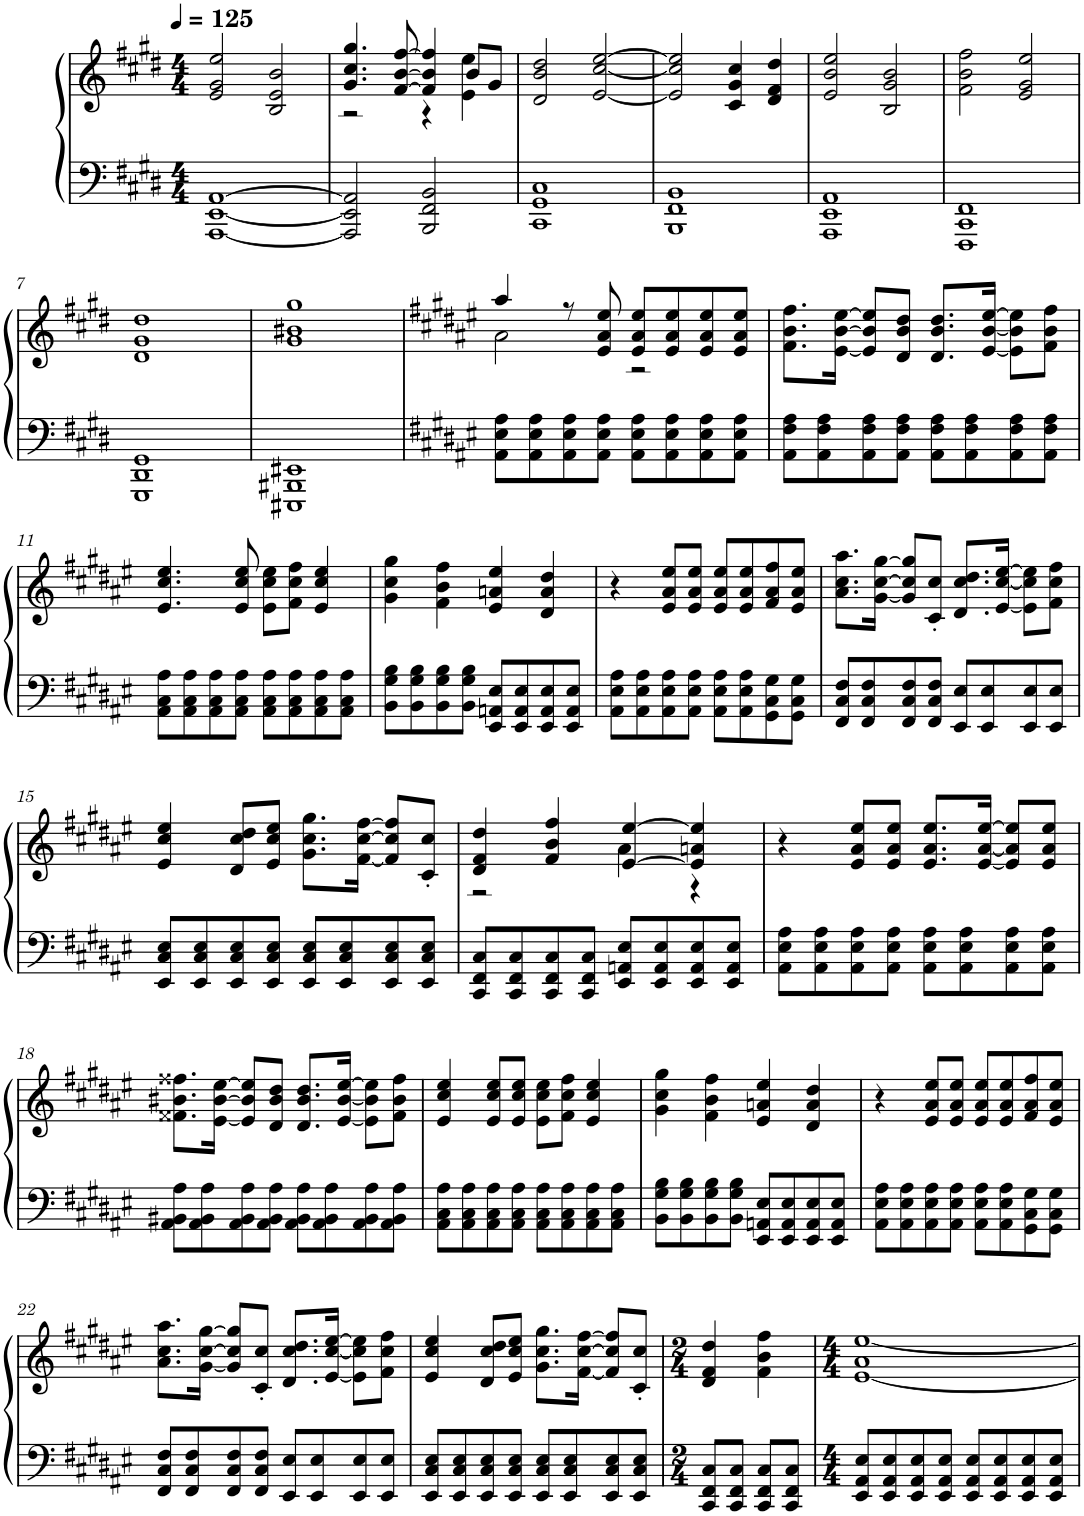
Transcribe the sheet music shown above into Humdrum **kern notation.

**kern	**kern
*part1	*part1
*staff2	*staff1
*I"Piano	*
*I'Pno.	*
*clefF4	*clefG2
*k[f#c#g#d#]	*k[f#c#g#d#]
*M4/4	*M4/4
*MM125	*MM125
=1	=1
[1AAA [1EE [1AA	2e/ 2g#/ 2ee/
.	2B/ 2e/ 2b/
=2	=2
*	*^
2AAA/] 2EE/] 2AA/]	4.g#/ 4.cc#/ 4.gg#/	2r
.	[8f#/ [8b/ [8ff#/	.
2BBB/ 2FF#/ 2BB/	4f#/] 4b/] 4ff#/]	4r
.	8b/L	4e\ 4ee\
.	8g#/J	.
*	*v	*v
=3	=3
1CC# 1GG# 1C#	2d#/ 2b/ 2dd#/
.	[2e/ [2cc#/ [2ee/
=4	=4
1BBB 1FF# 1BB	2e/] 2cc#/] 2ee/]
.	4c#/ 4g#/ 4cc#/
.	4d#/ 4f#/ 4dd#/
=5	=5
1AAA 1EE 1AA	2e/ 2b/ 2ee/
.	2B/ 2g#/ 2b/
=6	=6
1FFF# 1CC# 1FF#	2f#\ 2b\ 2ff#\
.	2e/ 2g#/ 2ee/
!!LO:LB:g=z
=7	=7
1GGG# 1DD# 1GG#	1d# 1g# 1dd#
=8	=8
1EEE#X 1BBB#X 1EE#X	1g# 1b#X 1gg#
=9	=9
*k[f#c#g#d#a#e#]	*k[f#c#g#d#a#e#]
*	*^
8AA#\ 8E#\ 8A#\L	4aa#/	2a#\
8AA#\ 8E#\ 8A#\	.	.
8AA#\ 8E#\ 8A#\	8r	.
8AA#\ 8E#\ 8A#\J	8e#/ 8a#/ 8ee#/	.
8AA#\ 8E#\ 8A#\L	8e#/ 8a#/ 8ee#/L	2r
8AA#\ 8E#\ 8A#\	8e#/ 8a#/ 8ee#/	.
8AA#\ 8E#\ 8A#\	8e#/ 8a#/ 8ee#/	.
8AA#\ 8E#\ 8A#\J	8e#/ 8a#/ 8ee#/J	.
*	*v	*v
=10	=10
8AA#\ 8F#\ 8A#\L	8.f#\ 8.b\ 8.ff#\L
8AA#\ 8F#\ 8A#\	.
.	[16e#\ [16b\ [16ee#\Jk
8AA#\ 8F#\ 8A#\	8e#/] 8b/] 8ee#/]L
8AA#\ 8F#\ 8A#\J	8d#/ 8b/ 8dd#/J
8AA#\ 8F#\ 8A#\L	8.d#/ 8.b/ 8.dd#/L
8AA#\ 8F#\ 8A#\	.
.	[16e#/ [16b/ [16ee#/Jk
8AA#\ 8F#\ 8A#\	8e#\] 8b\] 8ee#\]L
8AA#\ 8F#\ 8A#\J	8f#\ 8b\ 8ff#\J
!!LO:LB:g=z
=11	=11
8AA#\ 8C#\ 8A#\L	4.e#/ 4.cc#/ 4.ee#/
8AA#\ 8C#\ 8A#\	.
8AA#\ 8C#\ 8A#\	.
8AA#\ 8C#\ 8A#\J	8e#/ 8cc#/ 8ee#/
8AA#\ 8C#\ 8A#\L	8e#\ 8cc#\ 8ee#\L
8AA#\ 8C#\ 8A#\	8f#\ 8cc#\ 8ff#\J
8AA#\ 8C#\ 8A#\	4e#/ 4cc#/ 4ee#/
8AA#\ 8C#\ 8A#\J	.
=12	=12
8BB\ 8G#\ 8B\L	4g#\ 4cc#\ 4gg#\
8BB\ 8G#\ 8B\	.
8BB\ 8G#\ 8B\	4f#\ 4b\ 4ff#\
8BB\ 8G#\ 8B\J	.
8EE#/ 8AAn/ 8E#/L	4e#/ 4an/ 4ee#/
8EE#/ 8AA/ 8E#/	.
8EE#/ 8AA/ 8E#/	4d#/ 4a/ 4dd#/
8EE#/ 8AA/ 8E#/J	.
=13	=13
8AA#\ 8E#\ 8A#\L	4r
8AA#\ 8E#\ 8A#\	.
8AA#\ 8E#\ 8A#\	8e#/ 8a#/ 8ee#/L
8AA#\ 8E#\ 8A#\J	8e#/ 8a#/ 8ee#/J
8AA#\ 8E#\ 8A#\L	8e#/ 8a#/ 8ee#/L
8AA#\ 8E#\ 8A#\	8e#/ 8a#/ 8ee#/
8GG#\ 8C#\ 8G#\	8f#/ 8a#/ 8ff#/
8GG#\ 8C#\ 8G#\J	8e#/ 8a#/ 8ee#/J
=14	=14
8FF#/ 8C#/ 8F#/L	8.a#\ 8.cc#\ 8.aa#\L
8FF#/ 8C#/ 8F#/	.
.	[16g#\ [16cc#\ [16gg#\Jk
8FF#/ 8C#/ 8F#/	8g#/] 8cc#/] 8gg#/]L
8FF#/ 8C#/ 8F#/J	8c#/' 8cc#/'J
8EE#/ 8E#/L	8.d#/ 8.cc#/ 8.dd#/L
8EE#/ 8E#/	.
.	[16e#/ [16cc#/ [16ee#/Jk
8EE#/ 8E#/	8e#\] 8cc#\] 8ee#\]L
8EE#/ 8E#/J	8f#\ 8cc#\ 8ff#\J
!!LO:LB:g=z
=15	=15
8EE#/ 8C#/ 8E#/L	4e#/ 4cc#/ 4ee#/
8EE#/ 8C#/ 8E#/	.
8EE#/ 8C#/ 8E#/	8d#/ 8cc#/ 8dd#/L
8EE#/ 8C#/ 8E#/J	8e#/ 8cc#/ 8ee#/J
8EE#/ 8C#/ 8E#/L	8.g#\ 8.cc#\ 8.gg#\L
8EE#/ 8C#/ 8E#/	.
.	[16f#\ [16cc#\ [16ff#\Jk
8EE#/ 8C#/ 8E#/	8f#/] 8cc#/] 8ff#/]L
8EE#/ 8C#/ 8E#/J	8c#/' 8cc#/'J
=16	=16
*	*^
8CC#/ 8FF#/ 8C#/L	4d#/ 4f#/ 4dd#/	2r
8CC#/ 8FF#/ 8C#/	.	.
8CC#/ 8FF#/ 8C#/	4f#/ 4b/ 4ff#/	.
8CC#/ 8FF#/ 8C#/J	.	.
8EE#/ 8AAn/ 8E#/L	[4e#/ [4ee#/	4a#\
8EE#/ 8AA/ 8E#/	.	.
8EE#/ 8AA/ 8E#/	4e#/] 4an/ 4ee#/]	4r
8EE#/ 8AA/ 8E#/J	.	.
*	*v	*v
=17	=17
8AA#\ 8E#\ 8A#\L	4r
8AA#\ 8E#\ 8A#\	.
8AA#\ 8E#\ 8A#\	8e#/ 8a#/ 8ee#/L
8AA#\ 8E#\ 8A#\J	8e#/ 8a#/ 8ee#/J
8AA#\ 8E#\ 8A#\L	8.e#/ 8.a#/ 8.ee#/L
8AA#\ 8E#\ 8A#\	.
.	[16e#/ [16a#/ [16ee#/Jk
8AA#\ 8E#\ 8A#\	8e#/] 8a#/] 8ee#/]L
8AA#\ 8E#\ 8A#\J	8e#/ 8a#/ 8ee#/J
!!LO:LB:g=z
=18	=18
8AA#\ 8BB#X\ 8A#\L	8.f##X\ 8.b#X\ 8.ff##X\L
8AA#\ 8BB#\ 8A#\	.
.	[16e#\ [16b#\ [16ee#\Jk
8AA#\ 8BB#\ 8A#\	8e#/] 8b#/] 8ee#/]L
8AA#\ 8BB#\ 8A#\J	8d#/ 8b#/ 8dd#/J
8AA#\ 8BB#\ 8A#\L	8.d#/ 8.b#/ 8.dd#/L
8AA#\ 8BB#\ 8A#\	.
.	[16e#/ [16b#/ [16ee#/Jk
8AA#\ 8BB#\ 8A#\	8e#\] 8b#\] 8ee#\]L
8AA#\ 8BB#\ 8A#\J	8f##\ 8b#\ 8ff##\J
=19	=19
8AA#\ 8C#\ 8A#\L	4e#/ 4cc#/ 4ee#/
8AA#\ 8C#\ 8A#\	.
8AA#\ 8C#\ 8A#\	8e#/ 8cc#/ 8ee#/L
8AA#\ 8C#\ 8A#\J	8e#/ 8cc#/ 8ee#/J
8AA#\ 8C#\ 8A#\L	8e#\ 8cc#\ 8ee#\L
8AA#\ 8C#\ 8A#\	8f#\ 8cc#\ 8ff#\J
8AA#\ 8C#\ 8A#\	4e#/ 4cc#/ 4ee#/
8AA#\ 8C#\ 8A#\J	.
=20	=20
8BB\ 8G#\ 8B\L	4g#\ 4cc#\ 4gg#\
8BB\ 8G#\ 8B\	.
8BB\ 8G#\ 8B\	4f#\ 4b\ 4ff#\
8BB\ 8G#\ 8B\J	.
8EE#/ 8AAn/ 8E#/L	4e#/ 4an/ 4ee#/
8EE#/ 8AA/ 8E#/	.
8EE#/ 8AA/ 8E#/	4d#/ 4a/ 4dd#/
8EE#/ 8AA/ 8E#/J	.
=21	=21
8AA#\ 8E#\ 8A#\L	4r
8AA#\ 8E#\ 8A#\	.
8AA#\ 8E#\ 8A#\	8e#/ 8a#/ 8ee#/L
8AA#\ 8E#\ 8A#\J	8e#/ 8a#/ 8ee#/J
8AA#\ 8E#\ 8A#\L	8e#/ 8a#/ 8ee#/L
8AA#\ 8E#\ 8A#\	8e#/ 8a#/ 8ee#/
8GG#\ 8C#\ 8G#\	8f#/ 8a#/ 8ff#/
8GG#\ 8C#\ 8G#\J	8e#/ 8a#/ 8ee#/J
!!LO:LB:g=z
=22	=22
8FF#/ 8C#/ 8F#/L	8.a#\ 8.cc#\ 8.aa#\L
8FF#/ 8C#/ 8F#/	.
.	[16g#\ [16cc#\ [16gg#\Jk
8FF#/ 8C#/ 8F#/	8g#/] 8cc#/] 8gg#/]L
8FF#/ 8C#/ 8F#/J	8c#/' 8cc#/'J
8EE#/ 8E#/L	8.d#/ 8.cc#/ 8.dd#/L
8EE#/ 8E#/	.
.	[16e#/ [16cc#/ [16ee#/Jk
8EE#/ 8E#/	8e#\] 8cc#\] 8ee#\]L
8EE#/ 8E#/J	8f#\ 8cc#\ 8ff#\J
=23	=23
8EE#/ 8C#/ 8E#/L	4e#/ 4cc#/ 4ee#/
8EE#/ 8C#/ 8E#/	.
8EE#/ 8C#/ 8E#/	8d#/ 8cc#/ 8dd#/L
8EE#/ 8C#/ 8E#/J	8e#/ 8cc#/ 8ee#/J
8EE#/ 8C#/ 8E#/L	8.g#\ 8.cc#\ 8.gg#\L
8EE#/ 8C#/ 8E#/	.
.	[16f#\ [16cc#\ [16ff#\Jk
8EE#/ 8C#/ 8E#/	8f#/] 8cc#/] 8ff#/]L
8EE#/ 8C#/ 8E#/J	8c#/' 8cc#/'J
=24	=24
*M2/4	*M2/4
8CC#/ 8FF#/ 8C#/L	4d#/ 4f#/ 4dd#/
8CC#/ 8FF#/ 8C#/J	.
8CC#/ 8FF#/ 8C#/L	4f#\ 4b\ 4ff#\
8CC#/ 8FF#/ 8C#/J	.
=25	=25
*M4/4	*M4/4
*	*^
8EE#/ 8AA#/ 8E#/L	1a#	[1e# [1ee#
8EE#/ 8AA#/ 8E#/	.	.
8EE#/ 8AA#/ 8E#/	.	.
8EE#/ 8AA#/ 8E#/J	.	.
8EE#/ 8AA#/ 8E#/L	.	.
8EE#/ 8AA#/ 8E#/	.	.
8EE#/ 8AA#/ 8E#/	.	.
8EE#/ 8AA#/ 8E#/J	.	.
*	*v	*v
=	=
*-	*-
